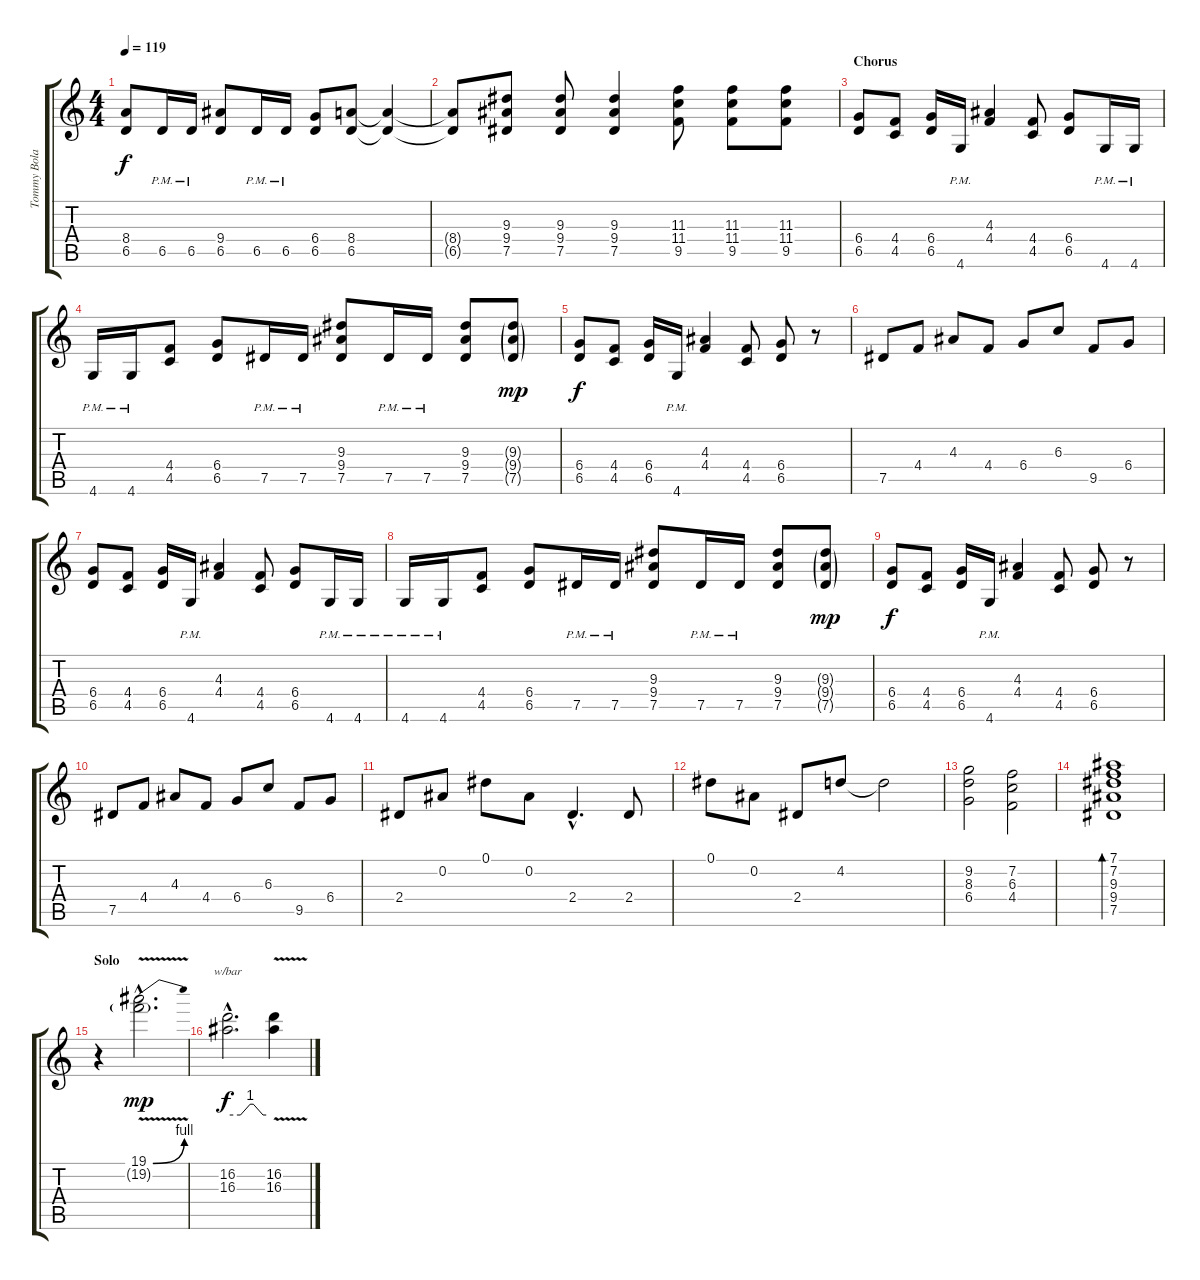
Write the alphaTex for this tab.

\track ("Tommy Bolan" "Tommy Bola") {instrument electricguitarclean}
\staff {score tabs}
\tuning (Eb4 Bb3 Gb3 Db3 Ab2 Eb2) {hide}
\ts (4 4)
\tempo 119
\clef g2
\ks c
(8.4{t} 6.5{t}).8{dy f} 6.5{pm}.16 6.5{pm}.16 (9.4 6.5).8 6.5{pm}.16 6.5{pm}.16 (6.4 6.5).8 (8.4 6.5).8 (8.4{t} 6.5{t}).4 |
(8.4{t} 6.5{t}).8 (9.3 9.4 7.5).8 (9.3 9.4 7.5).8 (9.3 9.4 7.5).4 (11.3 11.4 9.5).8 (11.3 11.4 9.5).8 (11.3 11.4 9.5).8 |
\section ("" "Chorus")
(6.4 6.5).8 (4.4 4.5).8 (6.4 6.5).16 4.6{pm}.16 (4.3 4.4).4 (4.4 4.5).8 (6.4 6.5).8 4.6{pm}.16 4.6{pm}.16 |
4.6{pm}.16 4.6{pm}.16 (4.4 4.5).8 (6.4 6.5).8 7.5{pm}.16 7.5{pm}.16 (9.3 9.4 7.5).8 7.5{pm}.16 7.5{pm}.16 (9.3 9.4 7.5).8 (9.3{g} 9.4{g} 7.5{g}).8{dy mp} |
(6.4 6.5).8{dy f} (4.4 4.5).8 (6.4 6.5).16 4.6{pm}.16 (4.3 4.4).4 (4.4 4.5).8 (6.4 6.5).8 r.8 |
7.5.8 4.4.8 4.3.8 4.4.8 6.4.8 6.3.8 9.5.8 6.4.8 |
(6.4 6.5).8 (4.4 4.5).8 (6.4 6.5).16 4.6{pm}.16 (4.3 4.4).4 (4.4 4.5).8 (6.4 6.5).8 4.6{pm}.16 4.6{pm}.16 |
4.6{pm}.16 4.6{pm}.16 (4.4 4.5).8 (6.4 6.5).8 7.5{pm}.16 7.5{pm}.16 (9.3 9.4 7.5).8 7.5{pm}.16 7.5{pm}.16 (9.3 9.4 7.5).8 (9.3{g} 9.4{g} 7.5{g}).8{dy mp} |
(6.4 6.5).8{dy f} (4.4 4.5).8 (6.4 6.5).16 4.6{pm}.16 (4.3 4.4).4 (4.4 4.5).8 (6.4 6.5).8 r.8 |
7.5.8 4.4.8 4.3.8 4.4.8 6.4.8 6.3.8 9.5.8 6.4.8 |
2.4.8{volume 8} 0.2.8 0.1.8 0.2.8 2.4{hac}.4{d} 2.4.8 |
0.1.8 0.2.8 2.4.8 4.2.8 4.2{t}.2 |
(9.2 8.3 6.4).2{volume 11} (7.2 6.3 4.4).2 |
(7.1 7.2 9.3 9.4 7.5).1{bd 120 volume 3} |
\section ("" "Solo")
r.4{volume 12} (19.1{be (bend 0 0 60 4) v hac} 19.2{g hac}).2{d dy mp} |
(16.2{hac} 16.3{hac}).2{d tbe (custom default 0 0 20 0 35 4 40 4 55 0 60 0) dy f} (16.2{v} 16.3{v}).4
